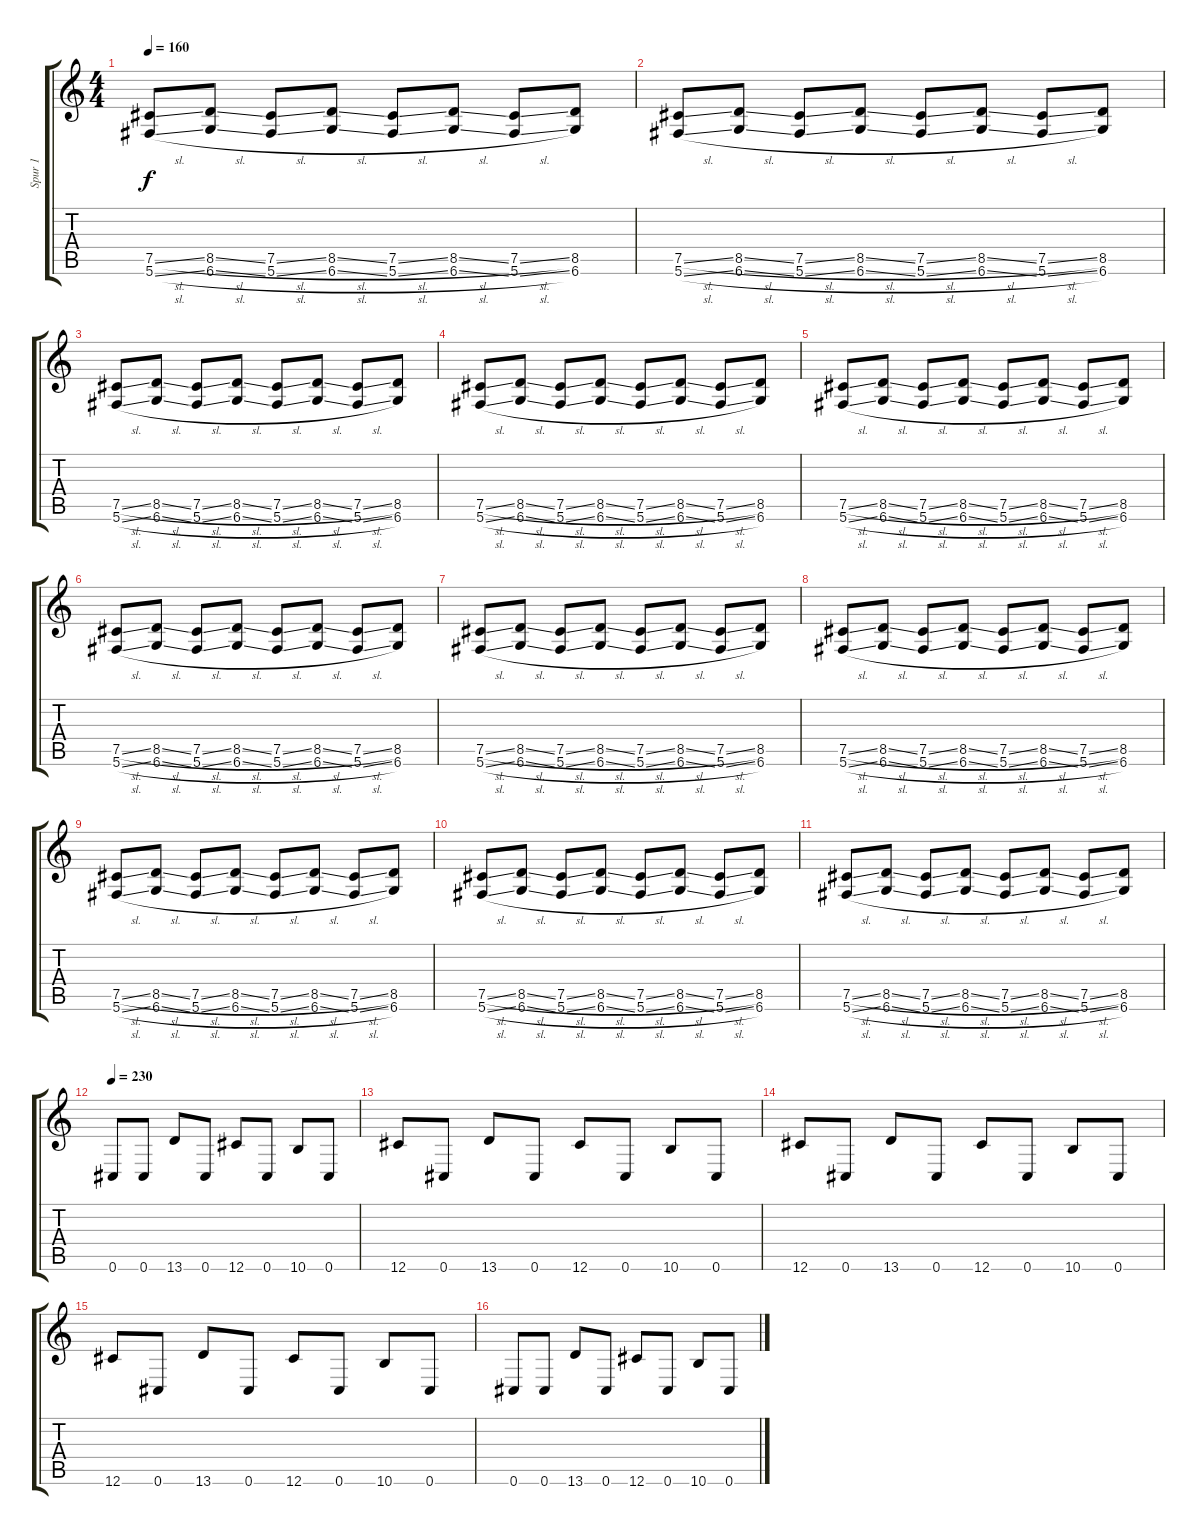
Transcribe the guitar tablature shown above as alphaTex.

\track ("Spur 1" "Spur 1") {instrument distortionguitar}
\staff {score tabs}
\tuning (Db4 Ab3 E3 B2 Gb2 Db2) {hide}
\ts (4 4)
\tempo 160
\clef g2
\ks c
(7.5{sl} 5.6{sl}).8{dy f} (8.5{sl} 6.6{sl}).8 (7.5{sl} 5.6{sl}).8 (8.5{sl} 6.6{sl}).8 (7.5{sl} 5.6{sl}).8 (8.5{sl} 6.6{sl}).8 (7.5{sl} 5.6{sl}).8 (8.5 6.6).8 |
(7.5{sl} 5.6{sl}).8 (8.5{sl} 6.6{sl}).8 (7.5{sl} 5.6{sl}).8 (8.5{sl} 6.6{sl}).8 (7.5{sl} 5.6{sl}).8 (8.5{sl} 6.6{sl}).8 (7.5{sl} 5.6{sl}).8 (8.5 6.6).8 |
(7.5{sl} 5.6{sl}).8 (8.5{sl} 6.6{sl}).8 (7.5{sl} 5.6{sl}).8 (8.5{sl} 6.6{sl}).8 (7.5{sl} 5.6{sl}).8 (8.5{sl} 6.6{sl}).8 (7.5{sl} 5.6{sl}).8 (8.5 6.6).8 |
(7.5{sl} 5.6{sl}).8 (8.5{sl} 6.6{sl}).8 (7.5{sl} 5.6{sl}).8 (8.5{sl} 6.6{sl}).8 (7.5{sl} 5.6{sl}).8 (8.5{sl} 6.6{sl}).8 (7.5{sl} 5.6{sl}).8 (8.5 6.6).8 |
(7.5{sl} 5.6{sl}).8 (8.5{sl} 6.6{sl}).8 (7.5{sl} 5.6{sl}).8 (8.5{sl} 6.6{sl}).8 (7.5{sl} 5.6{sl}).8 (8.5{sl} 6.6{sl}).8 (7.5{sl} 5.6{sl}).8 (8.5 6.6).8 |
(7.5{sl} 5.6{sl}).8 (8.5{sl} 6.6{sl}).8 (7.5{sl} 5.6{sl}).8 (8.5{sl} 6.6{sl}).8 (7.5{sl} 5.6{sl}).8 (8.5{sl} 6.6{sl}).8 (7.5{sl} 5.6{sl}).8 (8.5 6.6).8 |
(7.5{sl} 5.6{sl}).8 (8.5{sl} 6.6{sl}).8 (7.5{sl} 5.6{sl}).8 (8.5{sl} 6.6{sl}).8 (7.5{sl} 5.6{sl}).8 (8.5{sl} 6.6{sl}).8 (7.5{sl} 5.6{sl}).8 (8.5 6.6).8 |
(7.5{sl} 5.6{sl}).8 (8.5{sl} 6.6{sl}).8 (7.5{sl} 5.6{sl}).8 (8.5{sl} 6.6{sl}).8 (7.5{sl} 5.6{sl}).8 (8.5{sl} 6.6{sl}).8 (7.5{sl} 5.6{sl}).8 (8.5 6.6).8 |
(7.5{sl} 5.6{sl}).8 (8.5{sl} 6.6{sl}).8 (7.5{sl} 5.6{sl}).8 (8.5{sl} 6.6{sl}).8 (7.5{sl} 5.6{sl}).8 (8.5{sl} 6.6{sl}).8 (7.5{sl} 5.6{sl}).8 (8.5 6.6).8 |
(7.5{sl} 5.6{sl}).8 (8.5{sl} 6.6{sl}).8 (7.5{sl} 5.6{sl}).8 (8.5{sl} 6.6{sl}).8 (7.5{sl} 5.6{sl}).8 (8.5{sl} 6.6{sl}).8 (7.5{sl} 5.6{sl}).8 (8.5 6.6).8 |
(7.5{sl} 5.6{sl}).8 (8.5{sl} 6.6{sl}).8 (7.5{sl} 5.6{sl}).8 (8.5{sl} 6.6{sl}).8 (7.5{sl} 5.6{sl}).8 (8.5{sl} 6.6{sl}).8 (7.5{sl} 5.6{sl}).8 (8.5 6.6).8 |
\tempo 230
0.6.8 0.6.8 13.6.8 0.6.8 12.6.8 0.6.8 10.6.8 0.6.8 |
12.6.8 0.6.8 13.6.8 0.6.8 12.6.8 0.6.8 10.6.8 0.6.8 |
12.6.8 0.6.8 13.6.8 0.6.8 12.6.8 0.6.8 10.6.8 0.6.8 |
12.6.8 0.6.8 13.6.8 0.6.8 12.6.8 0.6.8 10.6.8 0.6.8 |
0.6.8 0.6.8 13.6.8 0.6.8 12.6.8 0.6.8 10.6.8 0.6.8
